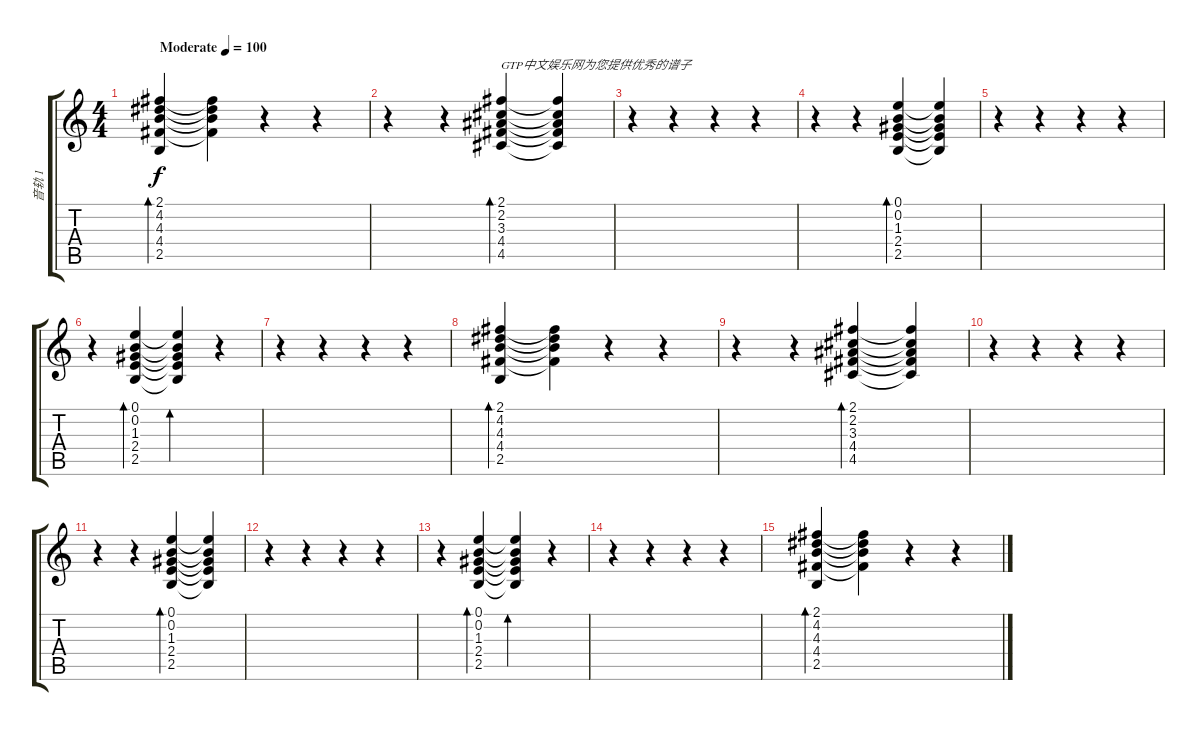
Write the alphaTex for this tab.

\track ("音轨 1" "音轨 1") {instrument acousticguitarsteel}
\staff {score tabs}
\tuning (E4 B3 G3 D3 A2 E2) {hide}
\ts (4 4)
\tempo (100 "Moderate")
\clef g2
\ks c
(2.1 4.2 4.3 4.4 2.5).4{bd 480 dy f instrument acousticguitarsteel} (2.1{t} 4.2{t} 4.3{t} 4.4{t}).4 r.4 r.4 |
r.4 r.4 (2.1 2.2 3.3 4.4 4.5).4{bd 480 txt "GTP中文娱乐网为您提供优秀的谱子"} (2.1{t} 2.2{t} 3.3{t} 4.4{t} 4.5{t}).4 |
r.4 r.4 r.4 r.4 |
r.4 r.4 (0.1 0.2 1.3 2.4 2.5).4{bd 480} (0.1{t} 0.2{t} 1.3{t} 2.4{t} 2.5{t}).4 |
r.4 r.4 r.4 r.4 |
r.4 (0.1 0.2 1.3 2.4 2.5).4{bd 480} (0.1{t} 0.2{t} 1.3{t} 2.4{t} 2.5{t}).4{bd 480} r.4 |
r.4 r.4 r.4 r.4 |
(2.1 4.2 4.3 4.4 2.5).4{bd 480} (2.1{t} 4.2{t} 4.3{t} 4.4{t}).4 r.4 r.4 |
r.4 r.4 (2.1 2.2 3.3 4.4 4.5).4{bd 480} (2.1{t} 2.2{t} 3.3{t} 4.4{t} 4.5{t}).4 |
r.4 r.4 r.4 r.4 |
r.4 r.4 (0.1 0.2 1.3 2.4 2.5).4{bd 480} (0.1{t} 0.2{t} 1.3{t} 2.4{t} 2.5{t}).4 |
r.4 r.4 r.4 r.4 |
r.4 (0.1 0.2 1.3 2.4 2.5).4{bd 480} (0.1{t} 0.2{t} 1.3{t} 2.4{t} 2.5{t}).4{bd 480} r.4 |
r.4 r.4 r.4 r.4 |
(2.1 4.2 4.3 4.4 2.5).4{bd 480} (2.1{t} 4.2{t} 4.3{t} 4.4{t}).4 r.4 r.4
